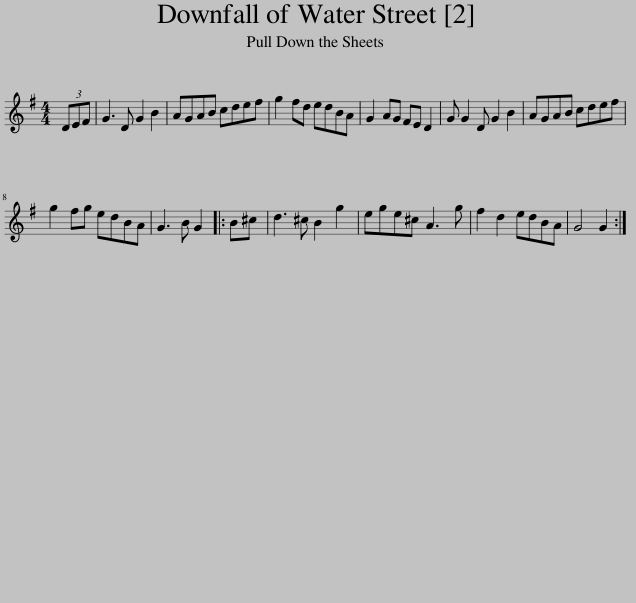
X:1
L:1/8
M:4/4
I:linebreak $
K:G
V:1 treble
V:1
 (3DEF | G3 D G2 B2 | AGAB cdef | g2 fd edBA | G2 AG FE D2 | %5
 G G2 D G2 B2 | AGAB cdef |$ g2 fg edBA | G3 B G2 |: B^c | %10
 d3 ^c B2 g2 | ege^c A3 g | f2 d2 edBA | G4 G2 :| %14
